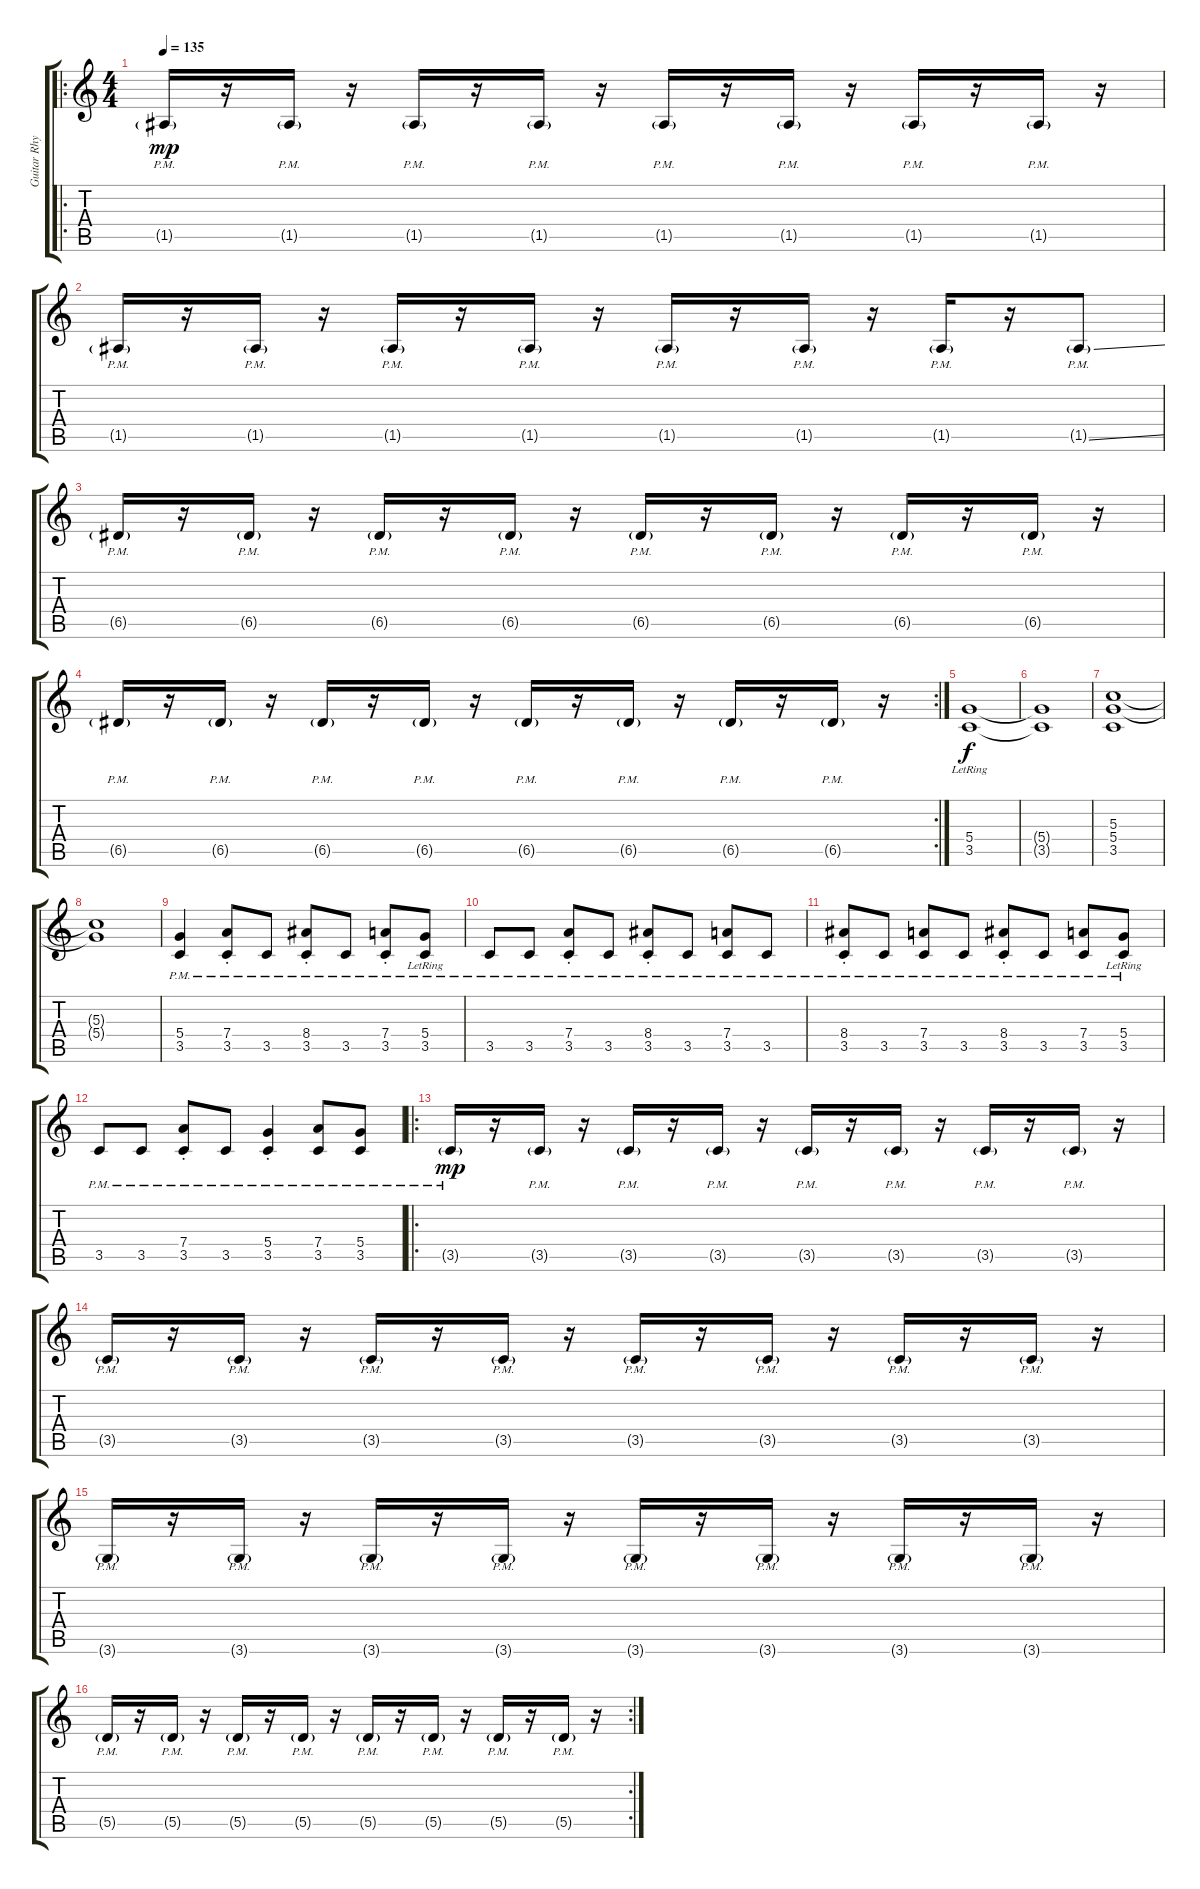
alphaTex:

\track ("Guitar Rhytm" "Guitar Rhy") {instrument distortionguitar}
\staff {score tabs}
\tuning (E4 B3 G3 D3 A2 E2) {hide}
\ro
\ts (4 4)
\tempo 135
\clef g2
\ks c
1.5{g pm}.16{dy mp} r.16 1.5{g pm}.16 r.16 1.5{g pm}.16 r.16 1.5{g pm}.16 r.16 1.5{g pm}.16 r.16 1.5{g pm}.16 r.16 1.5{g pm}.16 r.16 1.5{g pm}.16 r.16 |
1.5{g pm}.16 r.16 1.5{g pm}.16 r.16 1.5{g pm}.16 r.16 1.5{g pm}.16 r.16 1.5{g pm}.16 r.16 1.5{g pm}.16 r.16 1.5{g pm}.16 r.16 1.5{ss g pm}.8 |
6.5{g pm}.16 r.16 6.5{g pm}.16 r.16 6.5{g pm}.16 r.16 6.5{g pm}.16 r.16 6.5{g pm}.16 r.16 6.5{g pm}.16 r.16 6.5{g pm}.16 r.16 6.5{g pm}.16 r.16 |
\rc 2
6.5{g pm}.16 r.16 6.5{g pm}.16 r.16 6.5{g pm}.16 r.16 6.5{g pm}.16 r.16 6.5{g pm}.16 r.16 6.5{g pm}.16 r.16 6.5{g pm}.16 r.16 6.5{g pm}.16 r.16 |
(5.4{lr} 3.5{lr}).1{dy f} |
(5.4{t} 3.5{t}).1 |
(5.3 5.4 3.5).1 |
(5.3{t} 5.4{t}).1 |
(5.4{pm} 3.5{pm}).4 (7.4{pm st} 3.5{pm}).8 3.5{pm}.8 (8.4{pm st} 3.5{pm}).8 3.5{pm}.8 (7.4{pm st} 3.5{pm}).8 (5.4{pm lr} 3.5{pm}).8 |
3.5{pm}.8 3.5{pm}.8 (7.4{pm st} 3.5{pm}).8 3.5{pm}.8 (8.4{pm st} 3.5{pm}).8 3.5{pm}.8 (7.4{pm} 3.5{pm}).8 3.5{pm}.8 |
(8.4{pm st} 3.5{pm}).8 3.5{pm}.8 (7.4{pm} 3.5{pm}).8 3.5{pm}.8 (8.4{pm st} 3.5{pm}).8 3.5{pm}.8 (7.4{pm} 3.5{pm}).8 (5.4{pm lr} 3.5{pm}).8 |
3.5{pm}.8 3.5{pm}.8 (7.4{pm st} 3.5{pm}).8 3.5{pm}.8 (5.4{pm st} 3.5{pm}).4 (7.4{pm} 3.5{pm}).8 (5.4{pm} 3.5{pm}).8 |
\ro
3.5{g pm}.16{dy mp} r.16 3.5{g pm}.16 r.16 3.5{g pm}.16 r.16 3.5{g pm}.16 r.16 3.5{g pm}.16 r.16 3.5{g pm}.16 r.16 3.5{g pm}.16 r.16 3.5{g pm}.16 r.16 |
3.5{g pm}.16 r.16 3.5{g pm}.16 r.16 3.5{g pm}.16 r.16 3.5{g pm}.16 r.16 3.5{g pm}.16 r.16 3.5{g pm}.16 r.16 3.5{g pm}.16 r.16 3.5{g pm}.16 r.16 |
3.6{g pm}.16 r.16 3.6{g pm}.16 r.16 3.6{g pm}.16 r.16 3.6{g pm}.16 r.16 3.6{g pm}.16 r.16 3.6{g pm}.16 r.16 3.6{g pm}.16 r.16 3.6{g pm}.16 r.16 |
\rc 2
5.5{g pm}.16 r.16 5.5{g pm}.16 r.16 5.5{g pm}.16 r.16 5.5{g pm}.16 r.16 5.5{g pm}.16 r.16 5.5{g pm}.16 r.16 5.5{g pm}.16 r.16 5.5{g pm}.16 r.16
